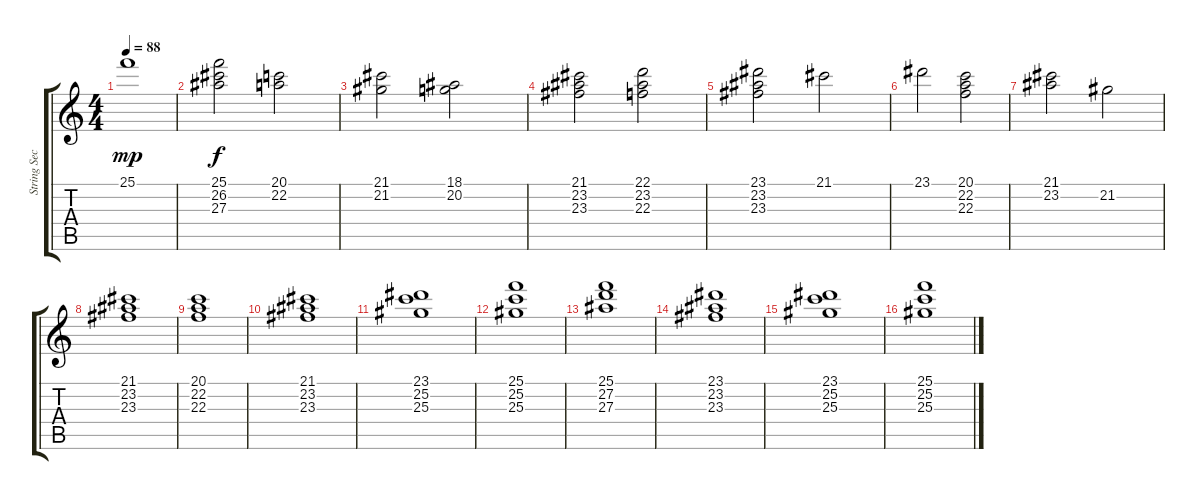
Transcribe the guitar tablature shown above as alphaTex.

\track ("String Section" "String Sec") {instrument stringensemble1}
\staff {score tabs}
\tuning (E4 B3 G3 D3 A2 E2) {hide}
\ts (4 4)
\tempo 88
\clef g2
\ks c
25.1.1{dy mp} |
(25.1 26.2 27.3).2{dy f} (20.1 22.2).2 |
(21.1 21.2).2 (18.1 20.2).2 |
(21.1 23.2 23.3).2 (22.1 23.2 22.3).2 |
(23.1 23.2 23.3).2 21.1.2 |
23.1.2 (20.1 22.2 22.3).2 |
(21.1 23.2).2 21.2.2 |
(21.1 23.2 23.3).1 |
(20.1 22.2 22.3).1 |
(21.1 23.2 23.3).1 |
(23.1 25.2 25.3).1 |
(25.1 25.2 25.3).1 |
(25.1 27.2 27.3).1 |
(23.1 23.2 23.3).1 |
(23.1 25.2 25.3).1 |
(25.1 25.2 25.3).1
